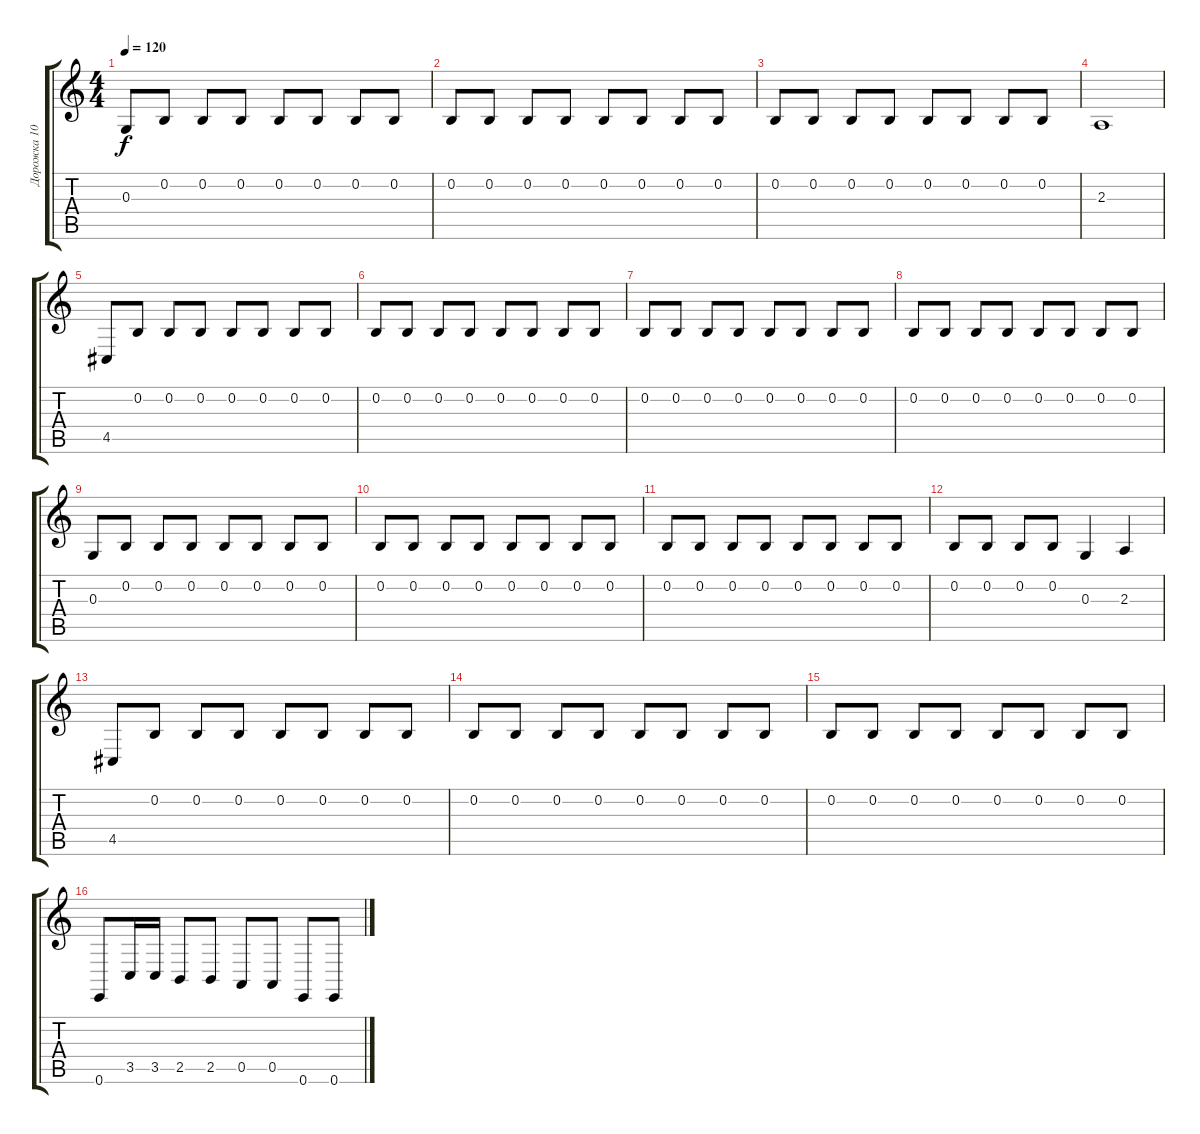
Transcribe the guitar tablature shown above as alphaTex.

\track ("Дорожка 10" "Дорожка 10") {instrument acousticgrandpiano}
\staff {score tabs}
\tuning (E4 B3 G3 D3 A2 E2) {hide}
\ts (4 4)
\tempo 120
\clef g2
\ks c
0.3.8{dy f} 0.2.8 0.2.8 0.2.8 0.2.8 0.2.8 0.2.8 0.2.8 |
0.2.8 0.2.8 0.2.8 0.2.8 0.2.8 0.2.8 0.2.8 0.2.8 |
0.2.8 0.2.8 0.2.8 0.2.8 0.2.8 0.2.8 0.2.8 0.2.8 |
2.3.1 |
4.5.8 0.2.8 0.2.8 0.2.8 0.2.8 0.2.8 0.2.8 0.2.8 |
0.2.8 0.2.8 0.2.8 0.2.8 0.2.8 0.2.8 0.2.8 0.2.8 |
0.2.8 0.2.8 0.2.8 0.2.8 0.2.8 0.2.8 0.2.8 0.2.8 |
0.2.8 0.2.8 0.2.8 0.2.8 0.2.8 0.2.8 0.2.8 0.2.8 |
0.3.8 0.2.8 0.2.8 0.2.8 0.2.8 0.2.8 0.2.8 0.2.8 |
0.2.8 0.2.8 0.2.8 0.2.8 0.2.8 0.2.8 0.2.8 0.2.8 |
0.2.8 0.2.8 0.2.8 0.2.8 0.2.8 0.2.8 0.2.8 0.2.8 |
0.2.8 0.2.8 0.2.8 0.2.8 0.3.4 2.3.4 |
4.5.8 0.2.8 0.2.8 0.2.8 0.2.8 0.2.8 0.2.8 0.2.8 |
0.2.8 0.2.8 0.2.8 0.2.8 0.2.8 0.2.8 0.2.8 0.2.8 |
0.2.8 0.2.8 0.2.8 0.2.8 0.2.8 0.2.8 0.2.8 0.2.8 |
0.6.8 3.5.16 3.5.16 2.5.8 2.5.8 0.5.8 0.5.8 0.6.8 0.6.8
